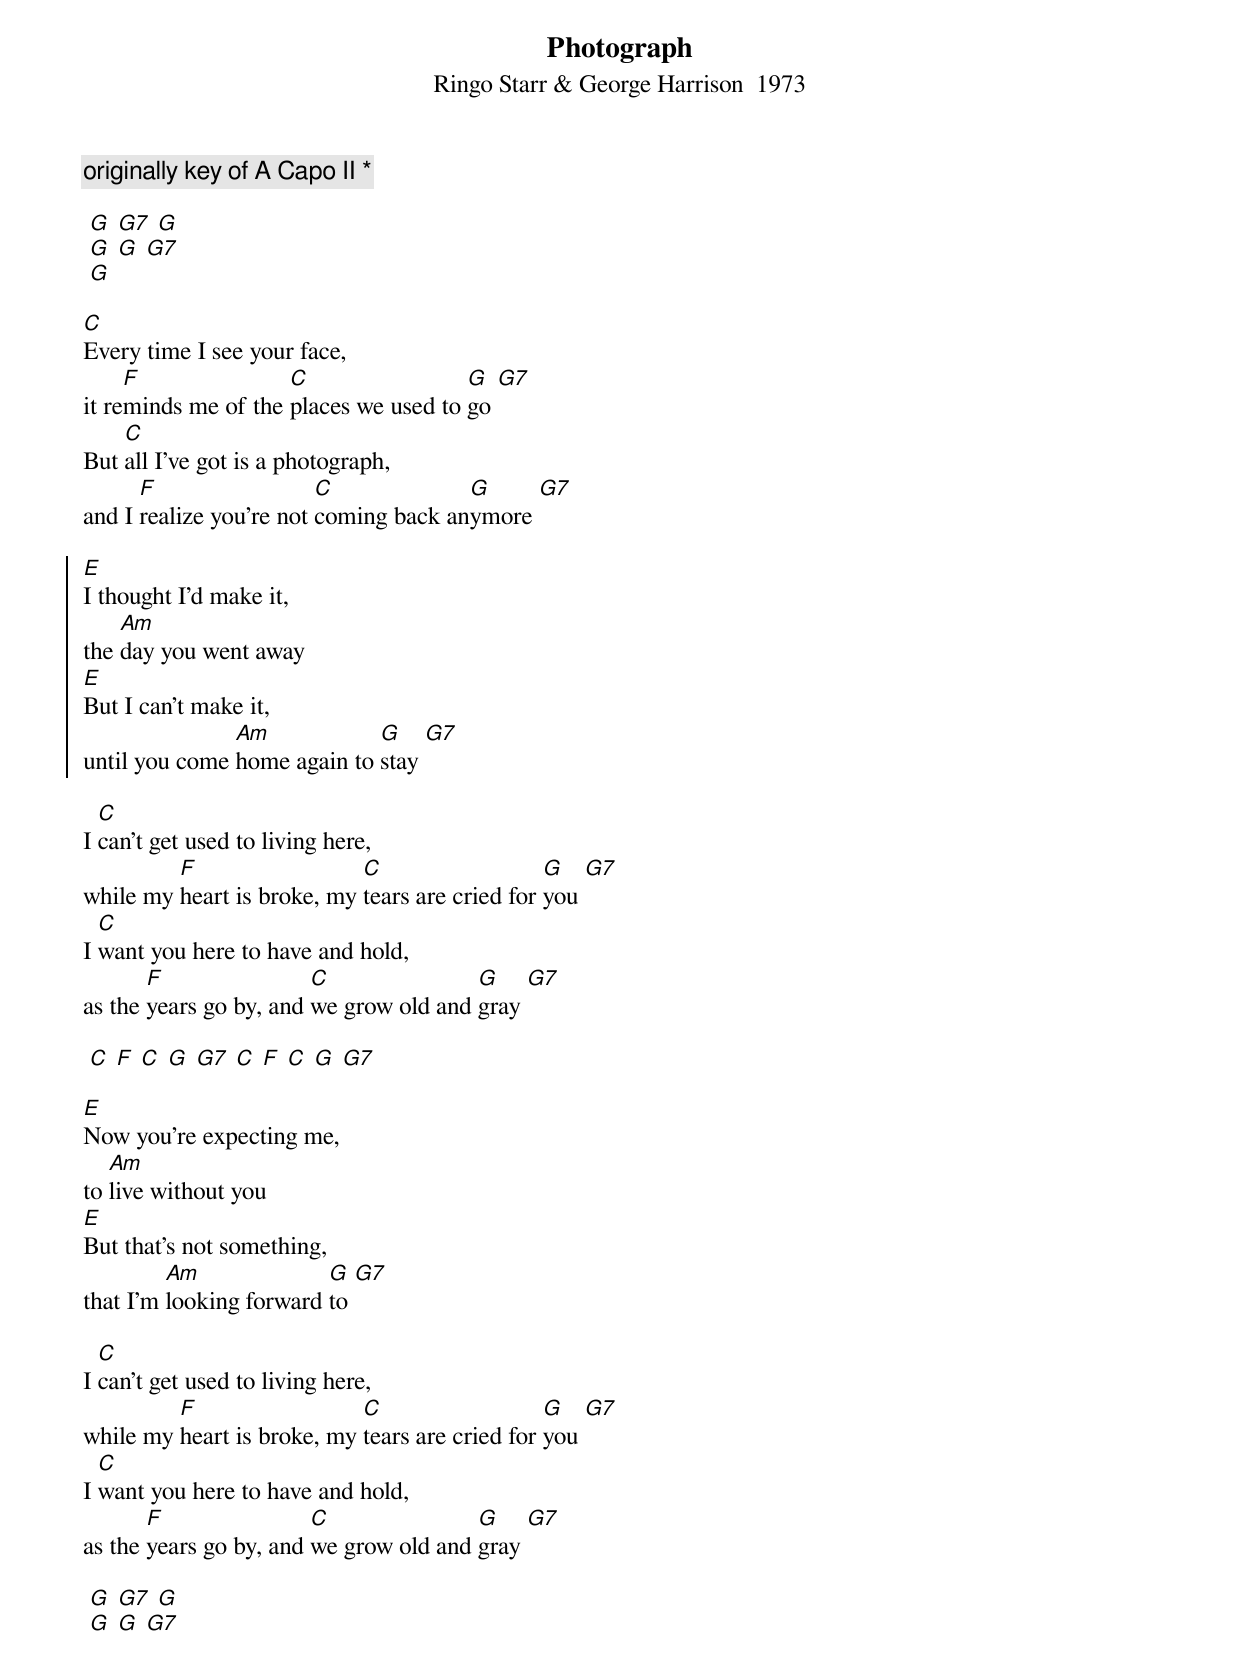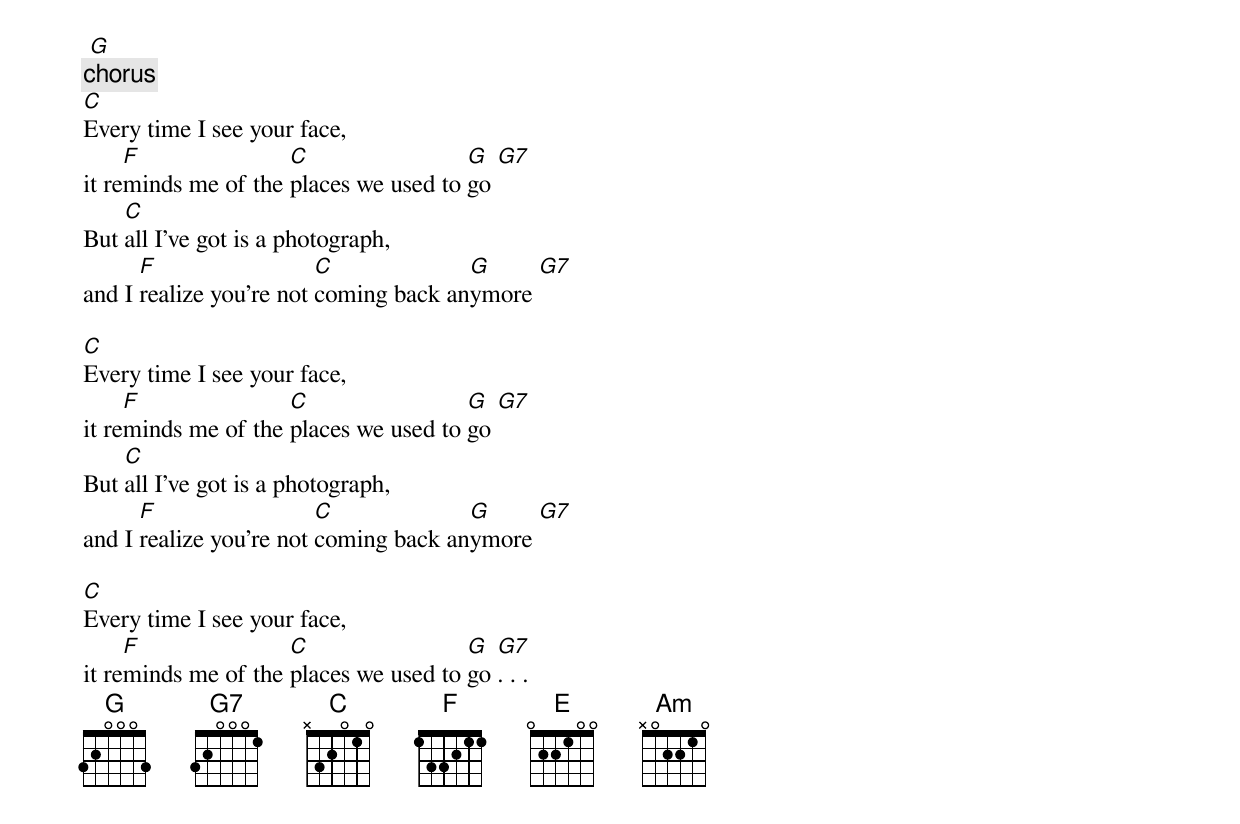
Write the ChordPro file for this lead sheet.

{title: Photograph}
{subtitle: Ringo Starr & George Harrison  1973 }
{c:originally key of A Capo II *}

 [G] [G7] [G]
 [G] [G] [G7]
 [G]

[C]Every time I see your face,
it re[F]minds me of the [C]places we used to [G]go [G7]
But [C]all I've got is a photograph,
and I [F]realize you're not [C]coming back an[G]ymore [G7]

{soc}
[E]I thought I’d make it,
the [Am]day you went away
[E]But I can’t make it,
until you come [Am]home again to [G]stay [G7]
{eoc}

I [C]can't get used to living here,
while my [F]heart is broke, my [C]tears are cried for [G]you [G7]
I [C]want you here to have and hold,
as the [F]years go by, and [C]we grow old and [G]gray [G7]

 [C] [F] [C] [G] [G7] [C] [F] [C] [G] [G7]

[E]Now you're expecting me,
to [Am]live without you
[E]But that's not something,
that I'm [Am]looking forward [G]to [G7]

I [C]can't get used to living here,
while my [F]heart is broke, my [C]tears are cried for [G]you [G7]
I [C]want you here to have and hold,
as the [F]years go by, and [C]we grow old and [G]gray [G7]

 [G] [G7] [G]
 [G] [G] [G7]
 [G]
{c:chorus}
[C]Every time I see your face,
it re[F]minds me of the [C]places we used to [G]go [G7]
But [C]all I've got is a photograph,
and I [F]realize you're not [C]coming back an[G]ymore [G7]

[C]Every time I see your face,
it re[F]minds me of the [C]places we used to [G]go [G7]
But [C]all I've got is a photograph,
and I [F]realize you're not [C]coming back an[G]ymore [G7]

[C]Every time I see your face,
it re[F]minds me of the [C]places we used to [G]go [G7]. . .
